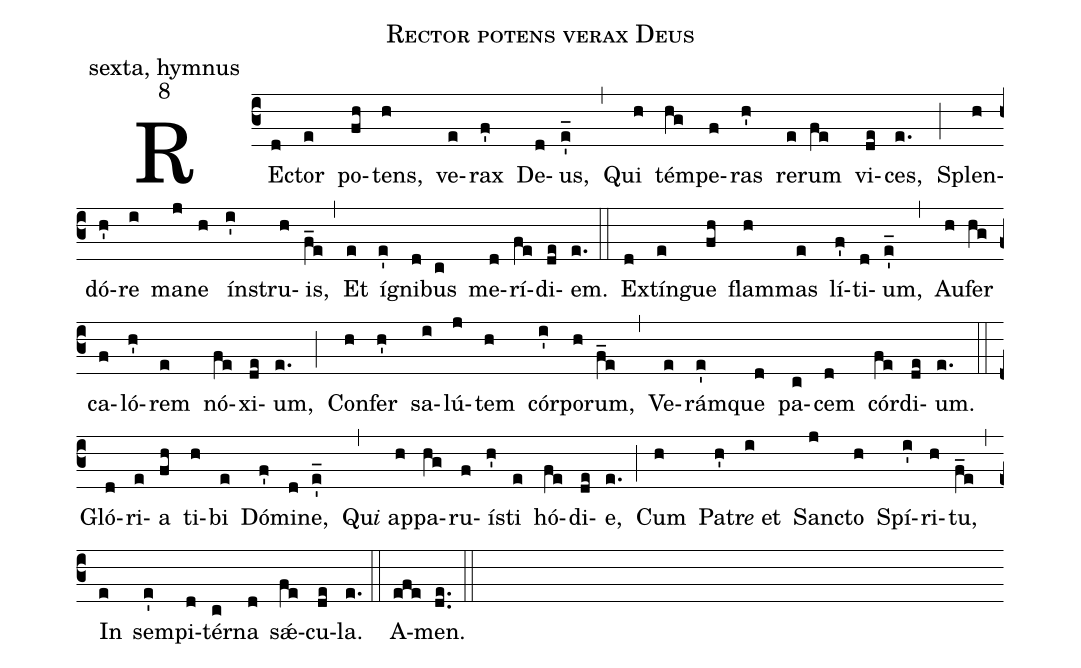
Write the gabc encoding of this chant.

name: Rector potens verax Deus;
office-part: sexta, hymnus;
mode: 8;
%%
(c3)
REc(d)tor(e) po(fh)tens,(h) ve(e)rax(f') De(d)us,(e'_) (,)
Qui(h) tém(hg)pe(f)ras(h') re(e)rum(fe) vi(de)ces,(e.) (;)
Splen(h)dó(h')re(i) ma(j)ne(h) ín(i')stru(h)is,(f_e) (,)
Et(e) íg(e')ni(d)bus(c) me(d)rí(fe)di(de)em.(e.) (::)

Ex(d)tín(e)gue(fh) flam(h)mas(e) lí(f')ti(d)um,(e'_) (,)
Au(h)fer(hg) ca(f)ló(h')rem(e) nó(fe)xi(de)um,(e.) (;)
Con(h)fer(h') sa(i)lú(j)tem(h) cór(i')po(h)rum,(f_e) (,)
Ve(e)rám(e')que(d) pa(c)cem(d) cór(fe)di(de)um.(e.) (::)

Gló(d)ri(e)a(fh) ti(h)bi(e) Dó(f')mi(d)ne,(e'_) (,)
Qu<i>i</i> {ap}(h)pa(hg)ru(f)ís(h')ti(e) hó(fe)di(de)e,(e.) (;)
Cum(h) Pa(h')tr<i>e</i> et(i) San(j)cto(h) Spí(i')ri(h)tu,(f_e) (,)
In(e) sem(e')pi(d)tér(c)na(d) sǽ(fe)cu(de)la.(e.) (::)

A(efe)men.(d.e.) (::)
